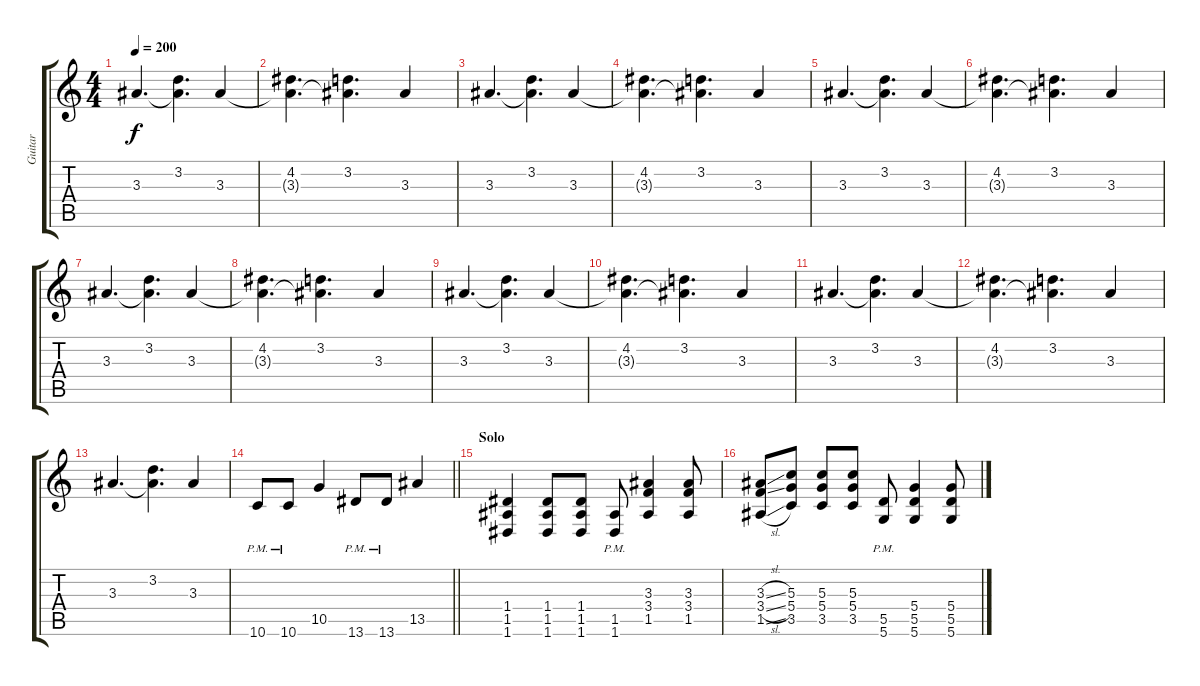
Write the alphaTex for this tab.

\track ("Guitar" "Guitar") {instrument distortionguitar}
\staff {score tabs}
\tuning (E4 B3 G3 D3 A2 D2) {hide}
\ts (4 4)
\tempo 200
\clef g2
\ks c
3.3.4{d dy f} (3.2 3.3{t}).4{d} 3.3.4 |
(4.2 3.3{t}).4{d} (3.2 3.3{t}).4{d} 3.3.4 |
3.3.4{d} (3.2 3.3{t}).4{d} 3.3.4 |
(4.2 3.3{t}).4{d} (3.2 3.3{t}).4{d} 3.3.4 |
3.3.4{d} (3.2 3.3{t}).4{d} 3.3.4 |
(4.2 3.3{t}).4{d} (3.2 3.3{t}).4{d} 3.3.4 |
3.3.4{d} (3.2 3.3{t}).4{d} 3.3.4 |
(4.2 3.3{t}).4{d} (3.2 3.3{t}).4{d} 3.3.4 |
3.3.4{d} (3.2 3.3{t}).4{d} 3.3.4 |
(4.2 3.3{t}).4{d} (3.2 3.3{t}).4{d} 3.3.4 |
3.3.4{d} (3.2 3.3{t}).4{d} 3.3.4 |
(4.2 3.3{t}).4{d} (3.2 3.3{t}).4{d} 3.3.4 |
3.3.4{d} (3.2 3.3{t}).4{d} 3.3.4 |
\barLineRight lightlight
10.6{pm}.8{volume 10 balance 11} 10.6{pm}.8 10.5.4 13.6{pm}.8 13.6{pm}.8 13.5.4 |
\section ("" "Solo")
(1.4 1.5 1.6).4 (1.4 1.5 1.6).8 (1.4 1.5 1.6).8 (1.5{pm} 1.6).8 (3.3 3.4 1.5).4 (3.3 3.4 1.5).8 |
(3.3{sl} 3.4{sl} 1.5{sl}).8 (5.3 5.4 3.5).8 (5.3 5.4 3.5).8 (5.3 5.4 3.5).8 (5.5{pm} 5.6).8 (5.4 5.5 5.6).4 (5.4 5.5 5.6).8
